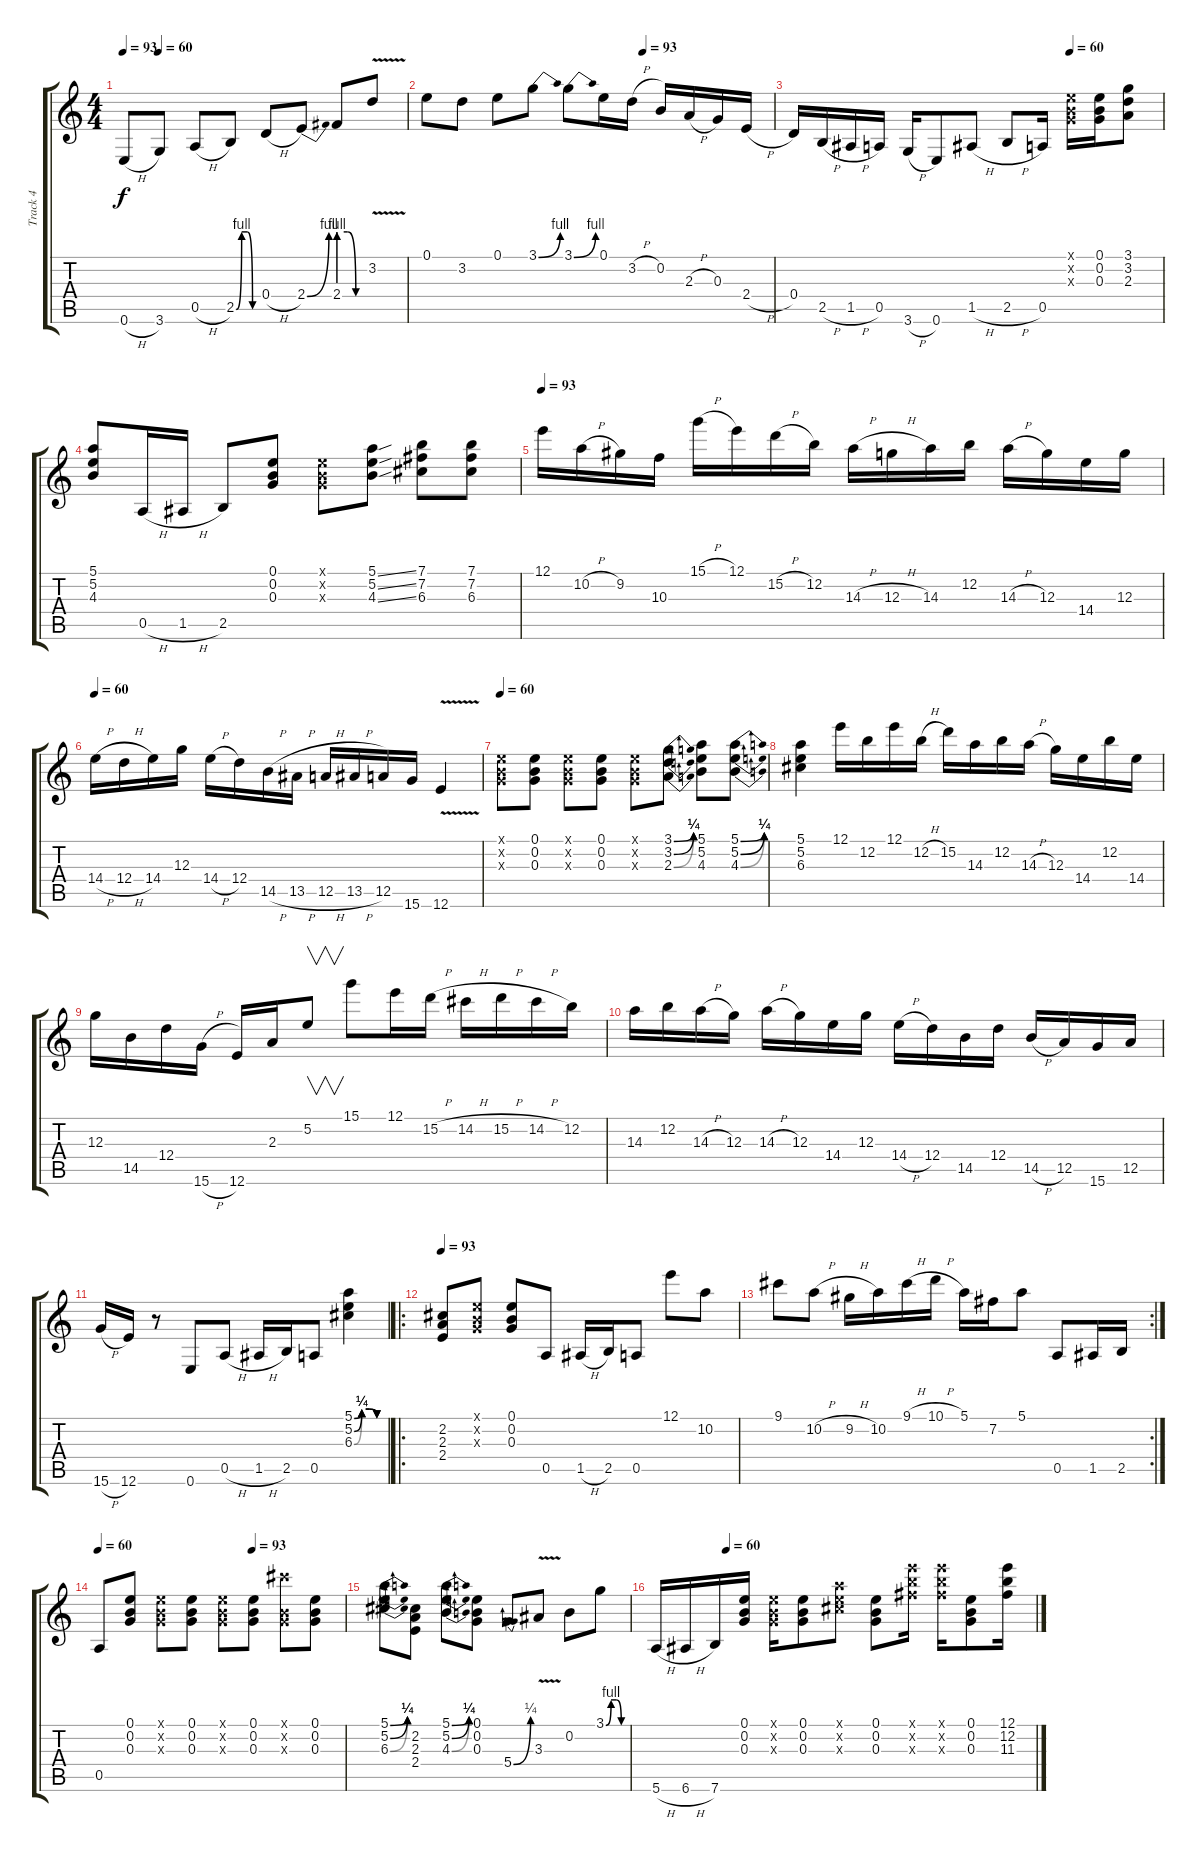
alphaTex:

\track ("Track 4" "Track 4") {instrument overdrivenguitar}
\staff {score tabs}
\tuning (E4 B3 G3 D3 A2 E2) {hide}
\ts (4 4)
\tempo 93
\tempo 63
\tempo (60 0.125)
\tempo 93
\clef g2
\ks c
0.6{h}.8{dy f instrument overdrivenguitar} 3.6.8 0.5{h}.8 2.5{be (custom 0 0 15 4 30 4 45 0 60 0)}.8 0.4{h}.8 2.4{be (bend 0 0 60 4)}.8 2.4{be (custom 0 4 20 4 40 0 60 0)}.8 3.2{v}.8 |
\tempo (93 0.625)
0.1.8 3.2.8 0.1.8 3.1{be (bend 0 0 60 4)}.8 3.1{be (bend 0 0 60 4)}.8 0.1.16 3.2{h}.16 0.2.16 2.3{h}.16 0.3.16 2.4{h}.16 |
\tempo (60 0.75)
0.4.16 2.5{h}.16 1.5{h}.16 0.5.16 3.6{h}.16 0.6.8 1.5{h}.8 2.5{h}.8 0.5.16 (0.1{x} 0.2{x} 0.3{x}).16 (0.1 0.2 0.3).16 (3.1 3.2 2.3).8 |
(5.1 5.2 4.3).8 0.5{h}.16 1.5{h}.16 2.5.8 (0.1 0.2 0.3).8 (0.1{x} 0.2{x} 0.3{x}).8 (5.1{ss} 5.2{ss} 4.3{ss}).8 (7.1 7.2 6.3).8 (7.1 7.2 6.3).8 |
\tempo 93
12.1.16 10.2{h}.16 9.2.16 10.3.16 15.1{h}.16 12.1.16 15.2{h}.16 12.2.16 14.3{h}.16 12.3{h}.16 14.3.16 12.2.16 14.3{h}.16 12.3.16 14.4.16 12.3.16 |
\tempo 60
14.4{h}.16 12.4{h}.16 14.4.16 12.3.16 14.4{h}.16 12.4.16 14.5{h}.16 13.5{h}.16 12.5{h}.16 13.5{h}.16 12.5.16 15.6.16 12.6{v}.4 |
\tempo 60
(0.1{x} 0.2{x} 0.3{x}).8 (0.1 0.2 0.3).8 (0.1{x} 0.2{x} 0.3{x}).8 (0.1 0.2 0.3).8 (0.1{x} 0.2{x} 0.3{x}).8 (3.1{be (bend 0 0 60 1)} 3.2{be (bend 0 0 60 1)} 2.3{be (bend 0 0 60 1)}).8 (5.1 5.2 4.3).8 (5.1{be (bend 0 0 60 1)} 5.2{be (bend 0 0 60 1)} 4.3{be (bend 0 0 60 1)}).8 |
(5.1 5.2 6.3).4 12.1.16 12.2.16 12.1.16 12.2{h}.16 15.2.16 14.3.16 12.2.16 14.3{h}.16 12.3.16 14.4.16 12.2.16 14.4.16 |
12.3.16 14.5.16 12.4.16 15.6{h}.16 12.6.16 2.3.16 5.2.8{v} 15.1.8 12.1.16 15.2{h}.16 14.2{h}.16 15.2{h}.16 14.2{h}.16 12.2.16 |
14.3.16 12.2.16 14.3{h}.16 12.3.16 14.3{h}.16 12.3.16 14.4.16 12.3.16 14.4{h}.16 12.4.16 14.5.16 12.4.16 14.5{h}.16 12.5.16 15.6.16 12.5.16 |
15.6{h}.16 12.6.16 r.8 0.6.8 0.5{h}.8 1.5{h}.16 2.5.16 0.5.8 (5.1{be (custom 0 0 15 1 30 1 45 0 60 0)} 5.2{be (custom 0 0 15 1 30 1 45 0 60 0)} 6.3{be (custom 0 0 15 1 30 1 45 0 60 0)}).4 |
\ro
\tempo 93
(2.2 2.3 2.4).8 (0.1{x} 0.2{x} 0.3{x}).8 (0.1 0.2 0.3).8 0.5.8 1.5{h}.16 2.5.16 0.5.8 12.1.8 10.2.8 |
\rc 2
9.1.8 10.2{h}.8 9.2{h}.16 10.2.16 9.1{h}.16 10.1{h}.16 5.1.16 7.2.16 5.1.8 0.5.8 1.5.16 2.5.16 |
\tempo 60
\tempo (93 0.625)
0.5.8 (0.1 0.2 0.3).8 (0.1{x} 0.2{x} 0.3{x}).8 (0.1 0.2 0.3).8 (0.1{x} 0.2{x} 0.3{x}).8 (0.1 0.2 0.3).8 (9.1{x} 0.2{x} 0.3{x}).8 (0.1 0.2 0.3).8 |
(5.1{be (bend 0 0 60 1)} 5.2{be (bend 0 0 60 1)} 6.3{be (bend 0 0 60 1)}).8 (2.2 2.3 2.4).8 (5.1{be (bend 0 0 60 1)} 5.2{be (bend 0 0 60 1)} 4.3{be (bend 0 0 60 1)}).8 (0.1 0.2 0.3).8 5.4{be (bend 0 0 60 1)}.8 3.3{v}.8 0.2.8 3.1{be (custom 0 0 15 4 30 4 45 0 60 0)}.8 |
\tempo (60 0.1875)
5.6{h}.16 6.6{h}.16 7.6.16 (0.1 0.2 0.3).16 (0.1{x} 0.2{x} 0.3{x}).16 (0.1 0.2 0.3).8 (5.1{x} 5.2{x} 6.3{x}).8 (0.1 0.2 0.3).8 (12.1{x} 12.2{x} 11.3{x}).16 (12.1{x} 12.2{x} 11.3{x}).16 (0.1 0.2 0.3).8 (12.1{ss} 12.2{ss} 11.3{ss}).16
